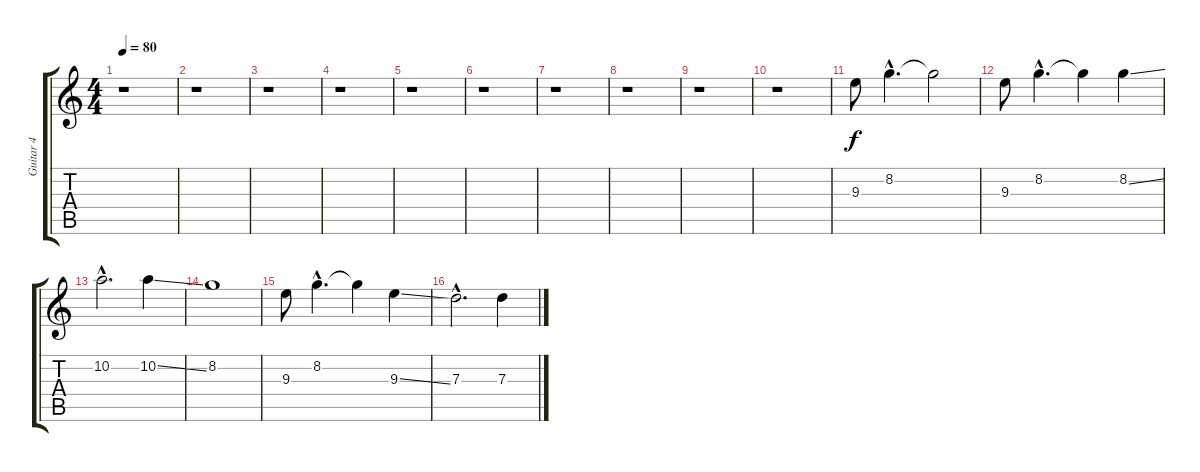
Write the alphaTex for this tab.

\track ("Guitar 4" "Guitar 4") {instrument distortionguitar}
\staff {score tabs}
\tuning (E4 B3 G3 D3 A2 E2) {hide}
\ts (4 4)
\tempo 80
\clef g2
\ks c
r.1{dy f} |
r.1 |
r.1 |
r.1 |
r.1 |
r.1 |
r.1 |
r.1 |
r.1 |
r.1 |
9.3.8 8.2{hac}.4{d} 8.2{t}.2 |
9.3.8 8.2{hac}.4{d} 8.2{t}.4 8.2{ss}.4 |
10.2{hac}.2{d} 10.2{ss}.4 |
8.2.1 |
9.3.8 8.2{hac}.4{d} 8.2{t}.4 9.3{ss}.4 |
7.3{hac}.2{d} 7.3{ss}.4
